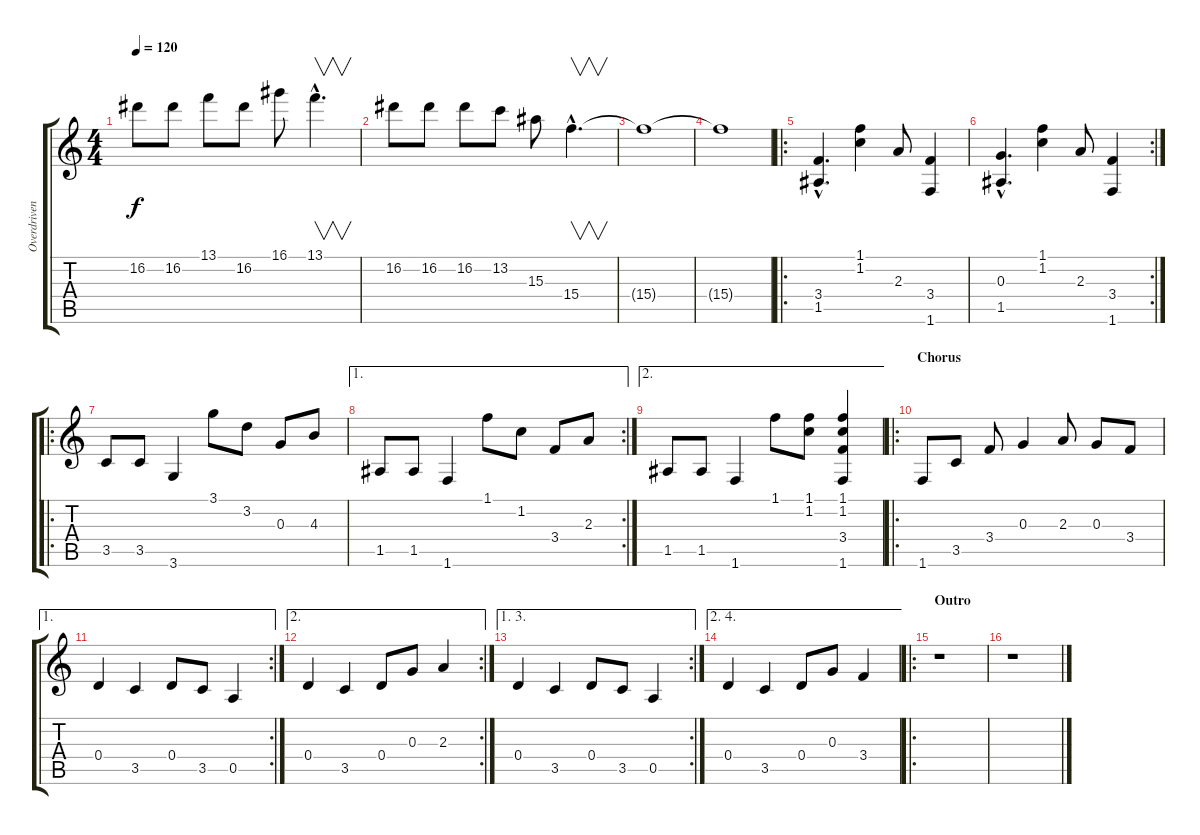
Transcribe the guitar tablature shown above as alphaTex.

\track ("Overdriven Guitar" "Overdriven") {instrument overdrivenguitar}
\staff {score tabs}
\tuning (E4 B3 G3 D3 A2 E2) {hide}
\ts (4 4)
\tempo 120
\clef g2
\ks c
16.2.8{dy f} 16.2.8 13.1.8 16.2.8 16.1.8 13.1{hac}.4{v d} |
16.2.8 16.2.8 16.2.8 13.2.8 15.3.8 15.4{hac}.4{v d} |
15.4{t}.1 |
15.4{t}.1 |
\ro
(3.4{hac} 1.5{hac}).4{d volume 14 instrument overdrivenguitar} (1.1 1.2).4 2.3.8 (3.4 1.6).4 |
\rc 2
(0.3{hac} 1.5{hac}).4{d} (1.1 1.2).4 2.3.8 (3.4 1.6).4 |
\ro
3.5.8 3.5.8 3.6.4 3.1.8 3.2.8 0.3.8 4.3.8 |
\ae 1
\rc 2
1.5.8 1.5.8 1.6.4 1.1.8 1.2.8 3.4.8 2.3.8 |
\ae 2
1.5.8 1.5.8 1.6.4 1.1.8 (1.1 1.2).8 (1.1 1.2 3.4 1.6).4 |
\ro
\section ("" "Chorus")
1.6.8 3.5.8 3.4.8 0.3.4 2.3.8 0.3.8 3.4.8 |
\ae 1
\rc 2
0.4.4 3.5.4 0.4.8 3.5.8 0.5.4 |
\ae 2
\rc 2
0.4.4 3.5.4 0.4.8 0.3.8 2.3.4 |
\ae (1 3)
\rc 2
0.4.4 3.5.4 0.4.8 3.5.8 0.5.4 |
\ae (2 4)
0.4.4 3.5.4 0.4.8 0.3.8 3.4.4 |
\ro
\section ("" "Outro")
r.1 |
r.1
